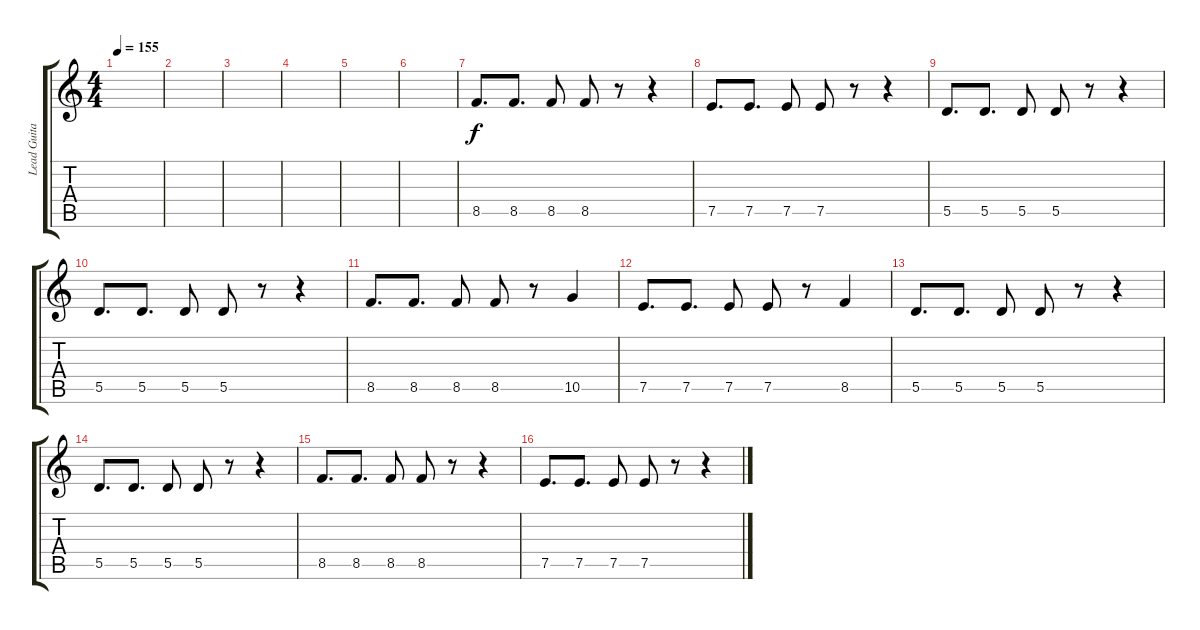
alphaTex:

\track ("Lead Guitar" "Lead Guita") {instrument distortionguitar}
\staff {score tabs}
\tuning (E4 B3 G3 D3 A2 D2) {hide}
\ts (4 4)
\tempo 155
\clef g2
\ks c
|
|
|
|
|
|
8.5.8{d} 8.5.8{d} 8.5.8 8.5.8 r.8 r.4 |
7.5.8{d} 7.5.8{d} 7.5.8 7.5.8 r.8 r.4 |
5.5.8{d} 5.5.8{d} 5.5.8 5.5.8 r.8 r.4 |
5.5.8{d} 5.5.8{d} 5.5.8 5.5.8 r.8 r.4 |
8.5.8{d} 8.5.8{d} 8.5.8 8.5.8 r.8 10.5.4 |
7.5.8{d} 7.5.8{d} 7.5.8 7.5.8 r.8 8.5.4 |
5.5.8{d} 5.5.8{d} 5.5.8 5.5.8 r.8 r.4 |
5.5.8{d} 5.5.8{d} 5.5.8 5.5.8 r.8 r.4 |
8.5.8{d} 8.5.8{d} 8.5.8 8.5.8 r.8 r.4 |
7.5.8{d} 7.5.8{d} 7.5.8 7.5.8 r.8 r.4
